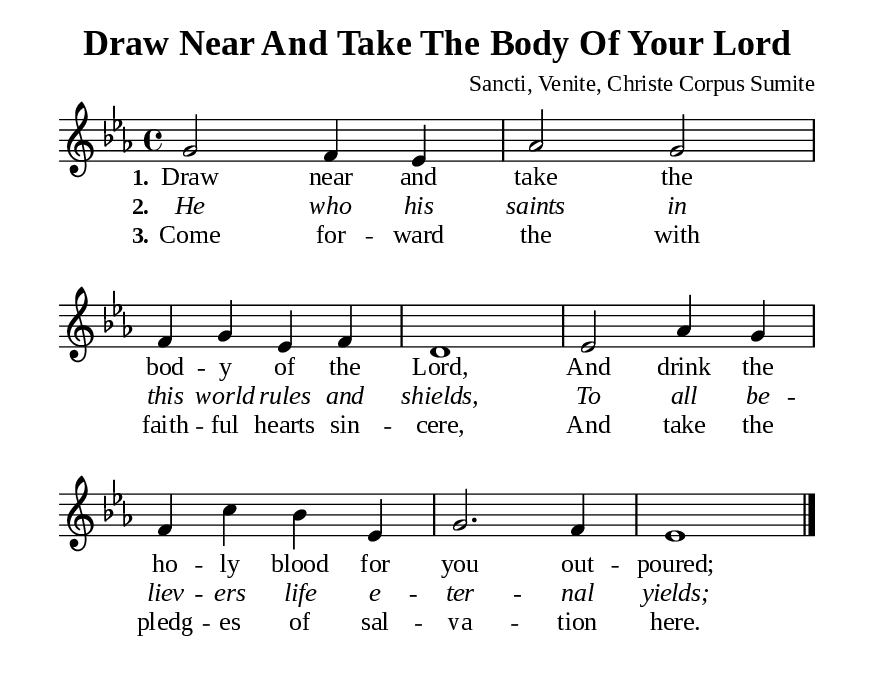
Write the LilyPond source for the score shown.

%%%%%%%%%%%%%%%%%%%%%%%%%%%%%
% CONTENTS OF THIS DOCUMENT
% 1. Common settings
% 2. Verse music
% 3. Verse lyrics
% 4. Layout
%%%%%%%%%%%%%%%%%%%%%%%%%%%%%

%%%%%%%%%%%%%%%%%%%%%%%%%%%%%
% 1. Common settings
%%%%%%%%%%%%%%%%%%%%%%%%%%%%%
\version "2.22.1"

\header {
  title = "Draw Near And Take The Body Of Your Lord"
  composer = "Sancti, Venite, Christe Corpus Sumite"
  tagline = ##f
}

global= {
  \key ees \major
  \time 4/4
  \override Score.BarNumber.break-visibility = ##(#f #f #f)
  \override Lyrics.LyricSpace.minimum-distance = #3.0
}

\paper {
  #(set-paper-size "a5")
  top-margin = 3.2\mm
  bottom-marign = 10\mm
  left-margin = 10\mm
  right-margin = 10\mm
  indent = #0
  #(define fonts
	 (make-pango-font-tree "Liberation Serif"
	 		       "Liberation Serif"
			       "Liberation Serif"
			       (/ 20 20)))
  system-system-spacing = #'((basic-distance . 3) (padding . 5))
}

printItalic = {
  \override LyricText.font-shape = #'italic
}

%%%%%%%%%%%%%%%%%%%%%%%%%%%%%
% 2. Verse music
%%%%%%%%%%%%%%%%%%%%%%%%%%%%%
musicVerseSoprano = \relative c' {
  %{	01	%} g'2 f4 ees |
  %{	02	%} aes2 g |
  %{	03	%} f4 g ees f |
  %{	04	%} d1 |
  %{	05	%} ees2 aes4 g |
  %{	06	%} f c' bes ees, |
  %{	07	%} g2. f4 |
  %{	08	%} ees1 \bar "|."
}

%%%%%%%%%%%%%%%%%%%%%%%%%%%%%
% 3. Verse lyrics
%%%%%%%%%%%%%%%%%%%%%%%%%%%%%
verseOne = \lyricmode {
  \set stanza = #"1."
  Draw near and take the bod  -- y of the Lord,
  And drink the ho -- ly blood for you out -- poured;
}

verseTwo = \lyricmode {
  \set stanza = #"2."
  He who his saints in this world rules and shields,
  To all be -- liev -- ers life e -- ter -- nal yields;
}

verseThree = \lyricmode {
  \set stanza = #"3."
  Come for -- ward the with faith -- ful hearts sin -- cere,
  And take the pledg -- es of sal -- va -- tion here.
}

%%%%%%%%%%%%%%%%%%%%%%%%%%%%%
% 4. Layout
%%%%%%%%%%%%%%%%%%%%%%%%%%%%%
\score {
    \new ChoirStaff <<
      \new Staff <<
        \clef "treble"
        \new Voice = "sopranos" { \global   \musicVerseSoprano }
      >>
      \new Lyrics \lyricsto sopranos \verseOne
      \new Lyrics \with \printItalic \lyricsto sopranos \verseTwo
      \new Lyrics \lyricsto sopranos \verseThree
    >>
}
